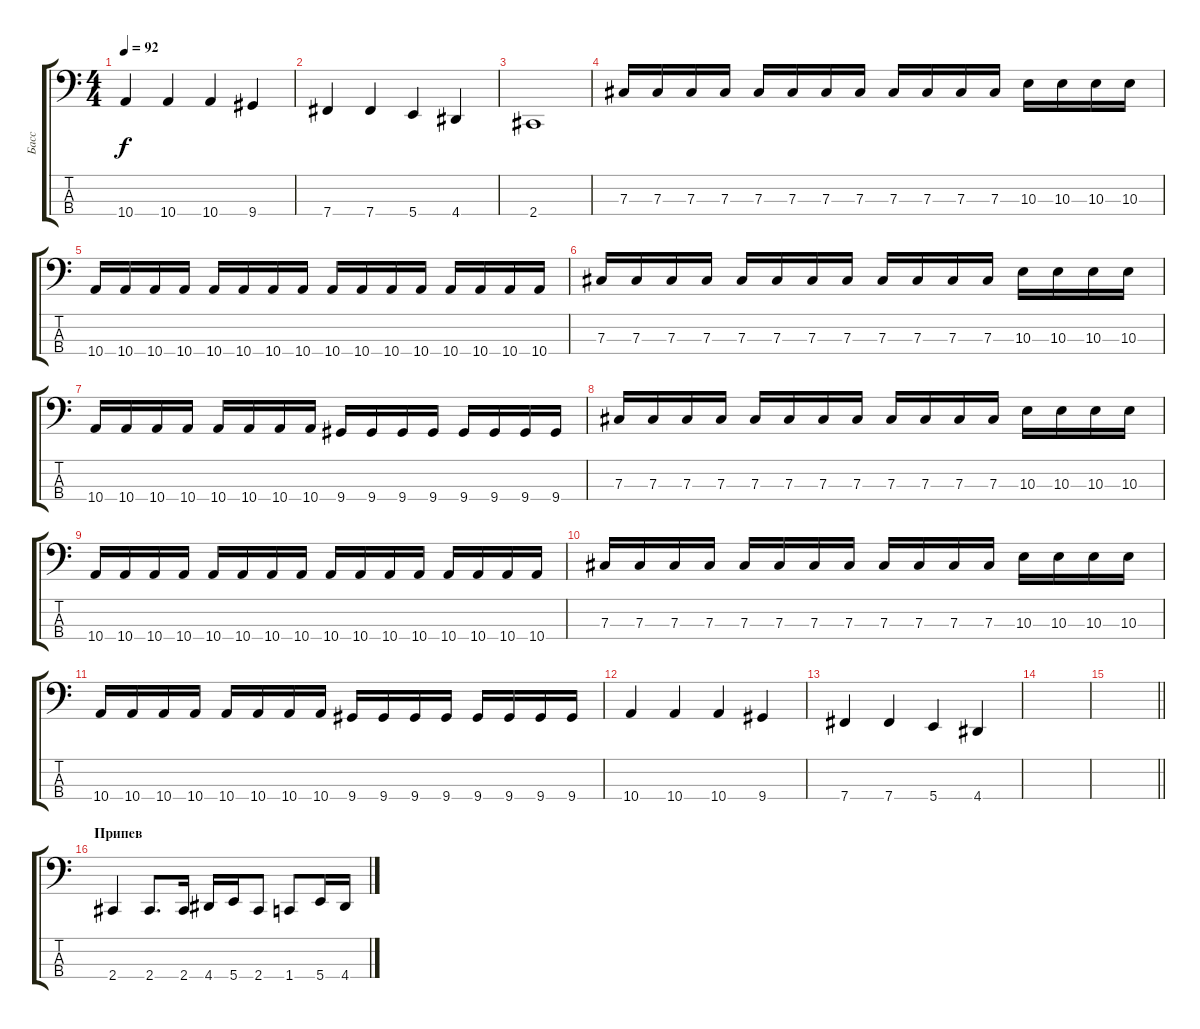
\track ("Басс" "Басс") {instrument electricbassfinger}
\staff {score tabs}
\tuning (E2 B1 Gb1 B0) {hide}
\ts (4 4)
\tempo 92
\clef f4
\ks c
10.4.4{dy f} 10.4.4 10.4.4 9.4.4 |
7.4.4 7.4.4 5.4.4 4.4.4 |
2.4.1 |
7.3.16 7.3.16 7.3.16 7.3.16 7.3.16 7.3.16 7.3.16 7.3.16 7.3.16 7.3.16 7.3.16 7.3.16 10.3.16 10.3.16 10.3.16 10.3.16 |
10.4.16 10.4.16 10.4.16 10.4.16 10.4.16 10.4.16 10.4.16 10.4.16 10.4.16 10.4.16 10.4.16 10.4.16 10.4.16 10.4.16 10.4.16 10.4.16 |
7.3.16 7.3.16 7.3.16 7.3.16 7.3.16 7.3.16 7.3.16 7.3.16 7.3.16 7.3.16 7.3.16 7.3.16 10.3.16 10.3.16 10.3.16 10.3.16 |
10.4.16 10.4.16 10.4.16 10.4.16 10.4.16 10.4.16 10.4.16 10.4.16 9.4.16 9.4.16 9.4.16 9.4.16 9.4.16 9.4.16 9.4.16 9.4.16 |
7.3.16 7.3.16 7.3.16 7.3.16 7.3.16 7.3.16 7.3.16 7.3.16 7.3.16 7.3.16 7.3.16 7.3.16 10.3.16 10.3.16 10.3.16 10.3.16 |
10.4.16 10.4.16 10.4.16 10.4.16 10.4.16 10.4.16 10.4.16 10.4.16 10.4.16 10.4.16 10.4.16 10.4.16 10.4.16 10.4.16 10.4.16 10.4.16 |
7.3.16 7.3.16 7.3.16 7.3.16 7.3.16 7.3.16 7.3.16 7.3.16 7.3.16 7.3.16 7.3.16 7.3.16 10.3.16 10.3.16 10.3.16 10.3.16 |
10.4.16 10.4.16 10.4.16 10.4.16 10.4.16 10.4.16 10.4.16 10.4.16 9.4.16 9.4.16 9.4.16 9.4.16 9.4.16 9.4.16 9.4.16 9.4.16 |
10.4.4 10.4.4 10.4.4 9.4.4 |
7.4.4 7.4.4 5.4.4 4.4.4 |
|
\barLineRight lightlight
|
\section ("" "Припев")
2.4.4 2.4.8{d} 2.4.16 4.4.16 5.4.16 2.4.8 1.4.8 5.4.16 4.4.16
